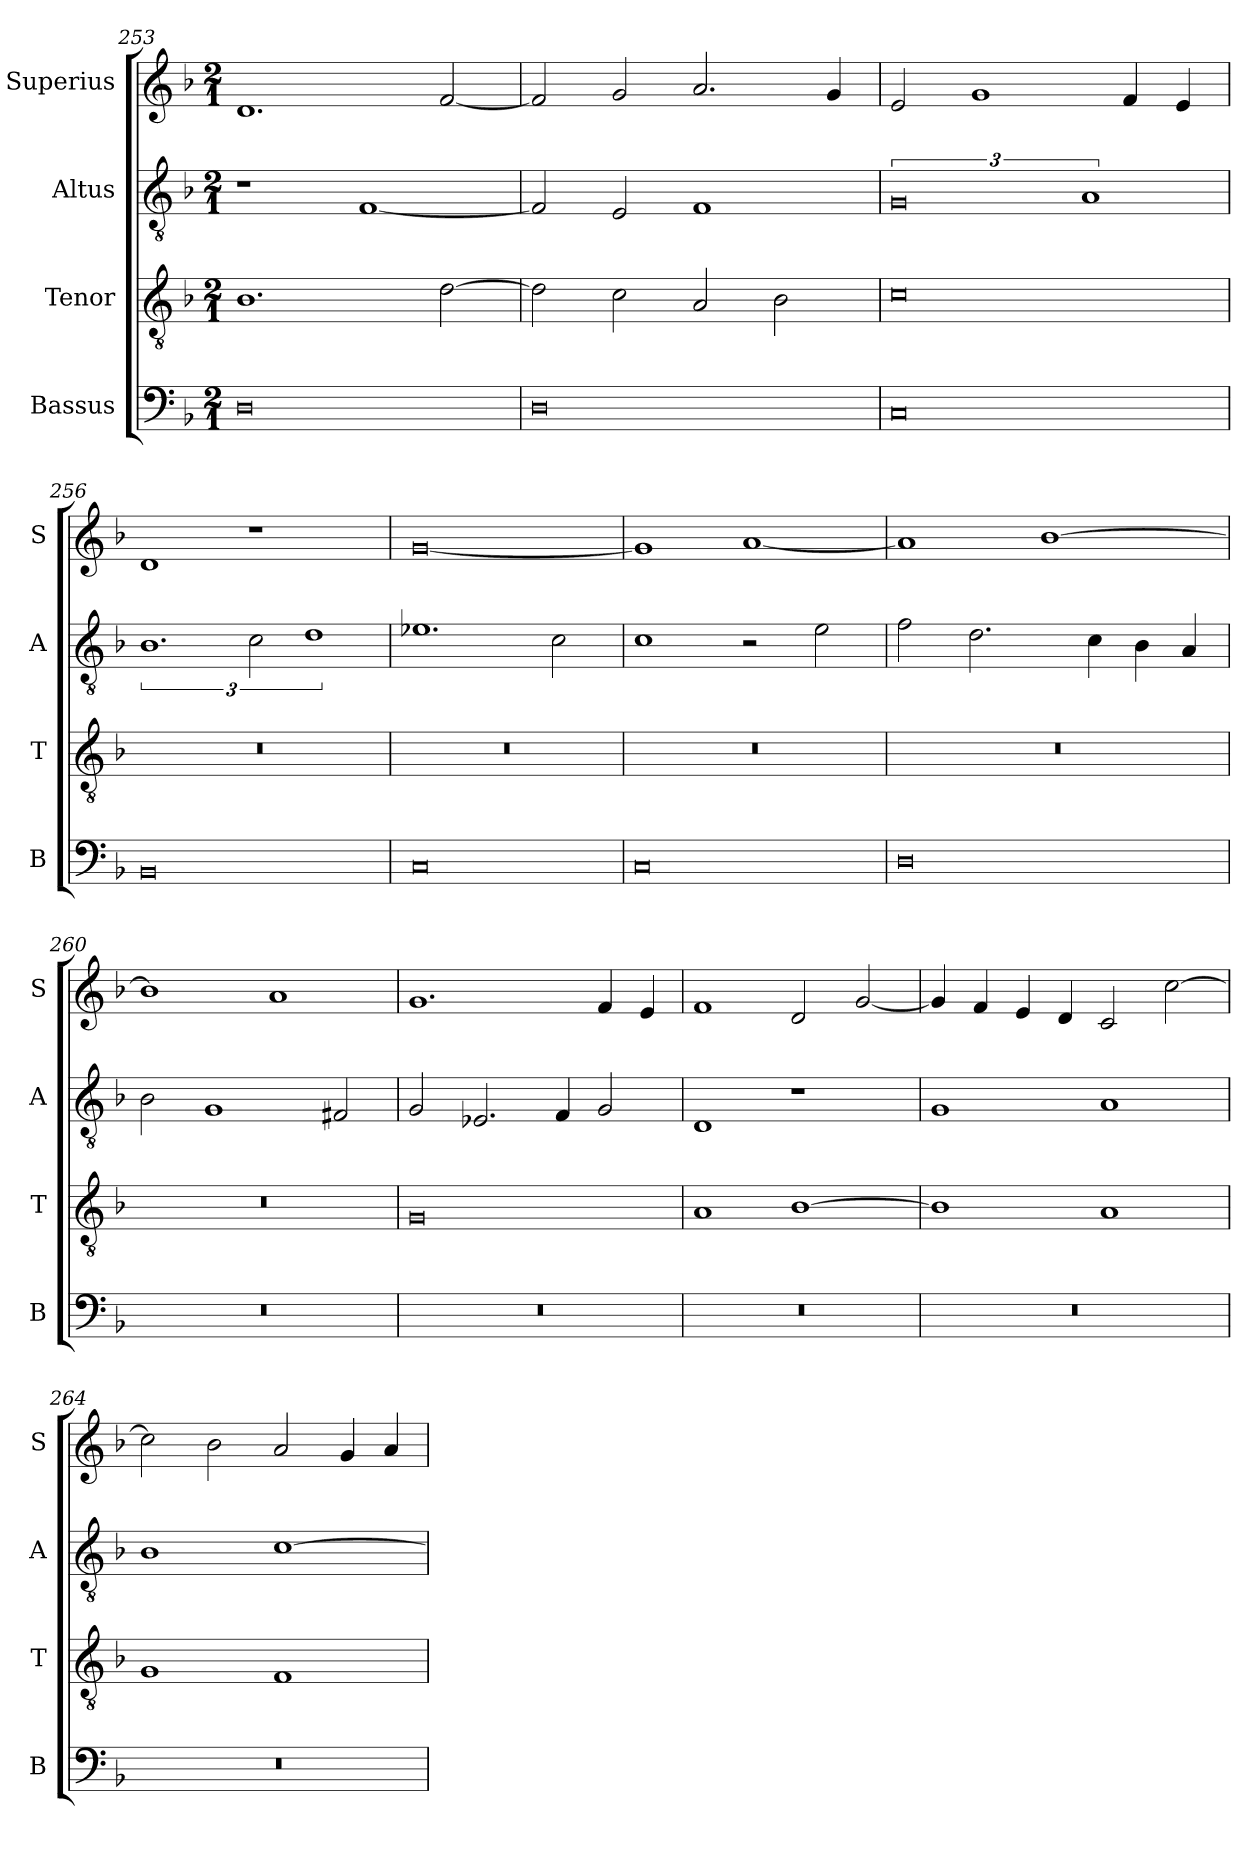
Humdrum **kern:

**kern	**kern	**kern	**kern
*part4	*part3	*part2	*part1
*staff4	*staff3	*staff2	*staff1
*I"Bassus	*I"Tenor	*I"Altus	*I"Superius
*I'B	*I'T	*I'A	*I'S
*clefF4	*clefGv2	*clefGv2	*clefG2
*k[b-]	*k[b-]	*k[b-]	*k[b-]
*M2/1	*M2/1	*M2/1	*M2/1
=253	=253	=253	=253
0D	1.B-	1r	1.d
.	.	[1F	.
.	[2d\	.	[2f/
=254	=254	=254	=254
0D	2d\]	2F/]	2f/]
.	2c\	2E/	2g/
.	2A/	1F	2.a/
.	2B-\	.	.
.	.	.	4g/
=255	=255	=255	=255
0C	0c	3%4G	2e/
.	.	.	1g
.	.	3%2A	.
.	.	.	4f/
.	.	.	4e/
=256	=256	=256	=256
0BB-	0r	3%2.B-	1d
.	.	3c\	1r
.	.	3%2d	.
=257	=257	=257	=257
0C	0r	1.e-X	[0g
.	.	2c\	.
=258	=258	=258	=258
0C	0r	1c	1g]
.	.	2r	[1a
.	.	2e\	.
=259	=259	=259	=259
0D	0r	2f\	1a]
.	.	2.d\	.
.	.	.	[1b-
.	.	4c\	.
.	.	4B-\	.
.	.	4A/	.
=260	=260	=260	=260
0r	0r	2B-\	1b-]
.	.	1G	.
.	.	.	1a
.	.	2F#X/	.
=261	=261	=261	=261
0r	0G	2G/	1.g
.	.	2.E-X/	.
.	.	4F/	.
.	.	2G/	4f/
.	.	.	4e/
=262	=262	=262	=262
0r	1A	1D	1f
.	[1B-	1r	2d/
.	.	.	[2g/
=263	=263	=263	=263
0r	1B-]	1G	4g/]
.	.	.	4f/
.	.	.	4e/
.	.	.	4d/
.	1A	1A	2c/
.	.	.	[2cc\
=264	=264	=264	=264
0r	1G	1B-	2cc\]
.	.	.	2b-\
.	1F	[1c	2a/
.	.	.	4g/
.	.	.	4a/
=	=	=	=
*-	*-	*-	*-
